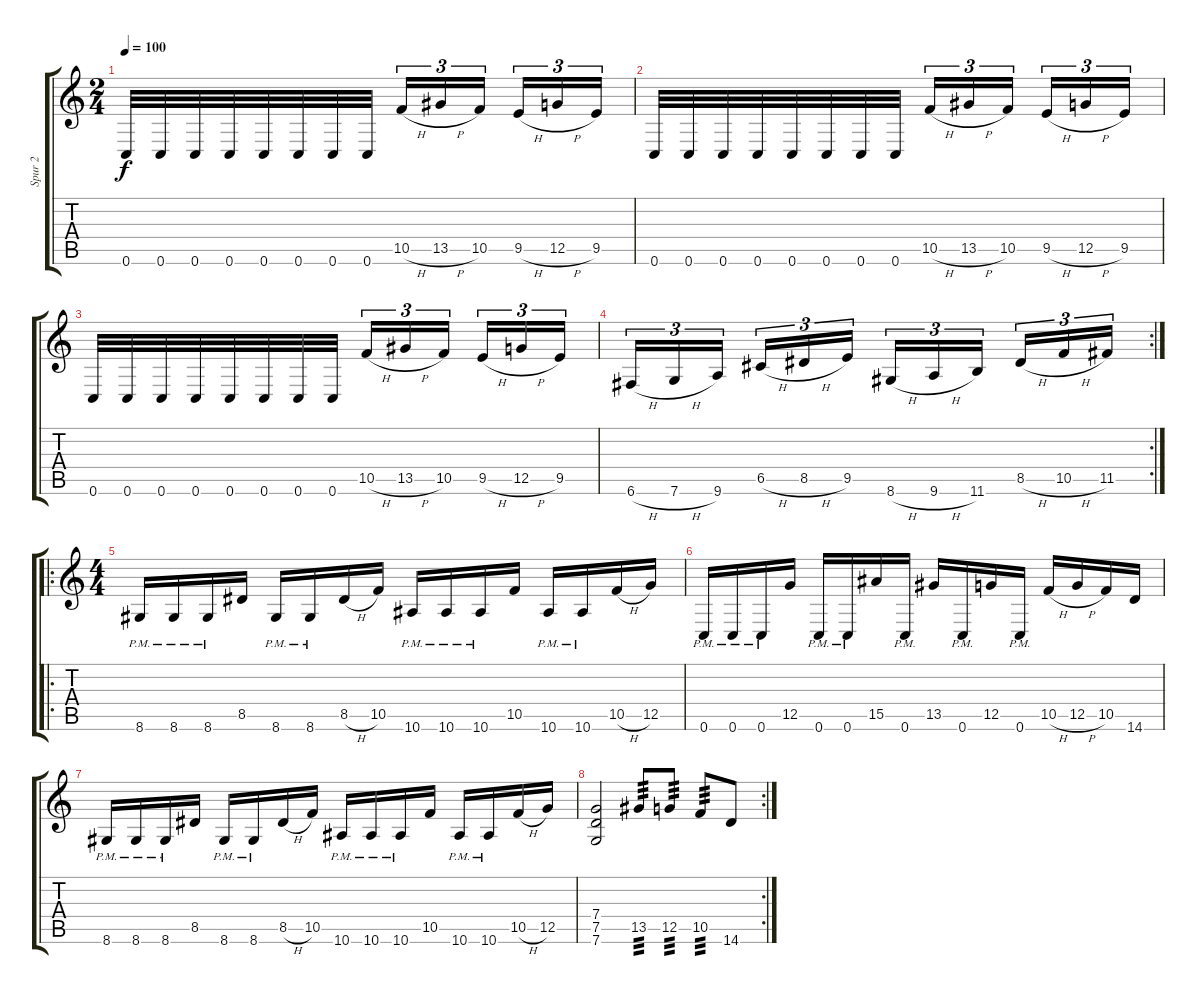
\track ("Spur 2" "Spur 2") {instrument distortionguitar}
\staff {score tabs}
\tuning (D4 A3 F3 C3 G2 C2) {hide}
\ts (2 4)
\tempo 100
\clef g2
\ks c
0.6.32{dy f} 0.6.32 0.6.32 0.6.32 0.6.32 0.6.32 0.6.32 0.6.32 10.5{h}.16{tu (3 2)} 13.5{h}.16{tu (3 2)} 10.5.16{tu (3 2) beam splitsecondary} 9.5{h}.16{tu (3 2)} 12.5{h}.16{tu (3 2)} 9.5.16{tu (3 2)} |
0.6.32 0.6.32 0.6.32 0.6.32 0.6.32 0.6.32 0.6.32 0.6.32 10.5{h}.16{tu (3 2)} 13.5{h}.16{tu (3 2)} 10.5.16{tu (3 2) beam splitsecondary} 9.5{h}.16{tu (3 2)} 12.5{h}.16{tu (3 2)} 9.5.16{tu (3 2)} |
0.6.32 0.6.32 0.6.32 0.6.32 0.6.32 0.6.32 0.6.32 0.6.32 10.5{h}.16{tu (3 2)} 13.5{h}.16{tu (3 2)} 10.5.16{tu (3 2) beam splitsecondary} 9.5{h}.16{tu (3 2)} 12.5{h}.16{tu (3 2)} 9.5.16{tu (3 2)} |
\rc 2
6.6{h}.16{tu (3 2)} 7.6{h}.16{tu (3 2)} 9.6.16{tu (3 2) beam splitsecondary} 6.5{h}.16{tu (3 2)} 8.5{h}.16{tu (3 2)} 9.5.16{tu (3 2)} 8.6{h}.16{tu (3 2)} 9.6{h}.16{tu (3 2)} 11.6.16{tu (3 2) beam splitsecondary} 8.5{h}.16{tu (3 2)} 10.5{h}.16{tu (3 2)} 11.5.16{tu (3 2)} |
\ro
\ts (4 4)
8.6{pm}.16 8.6{pm}.16 8.6{pm}.16 8.5.16 8.6{pm}.16 8.6{pm}.16 8.5{h}.16 10.5.16 10.6{pm}.16 10.6{pm}.16 10.6{pm}.16 10.5.16 10.6{pm}.16 10.6{pm}.16 10.5{h}.16 12.5.16 |
0.6{pm}.16 0.6{pm}.16 0.6{pm}.16 12.5.16 0.6{pm}.16 0.6{pm}.16 15.5.16 0.6{pm}.16 13.5.16 0.6{pm}.16 12.5.16 0.6{pm}.16 10.5{h}.16 12.5{h}.16 10.5.16 14.6.16 |
8.6{pm}.16 8.6{pm}.16 8.6{pm}.16 8.5.16 8.6{pm}.16 8.6{pm}.16 8.5{h}.16 10.5.16 10.6{pm}.16 10.6{pm}.16 10.6{pm}.16 10.5.16 10.6{pm}.16 10.6{pm}.16 10.5{h}.16 12.5.16 |
\rc 2
(7.4 7.5 7.6).2 13.5.8{tp 3} 12.5.8{tp 3} 10.5.8{tp 3} 14.6.8
